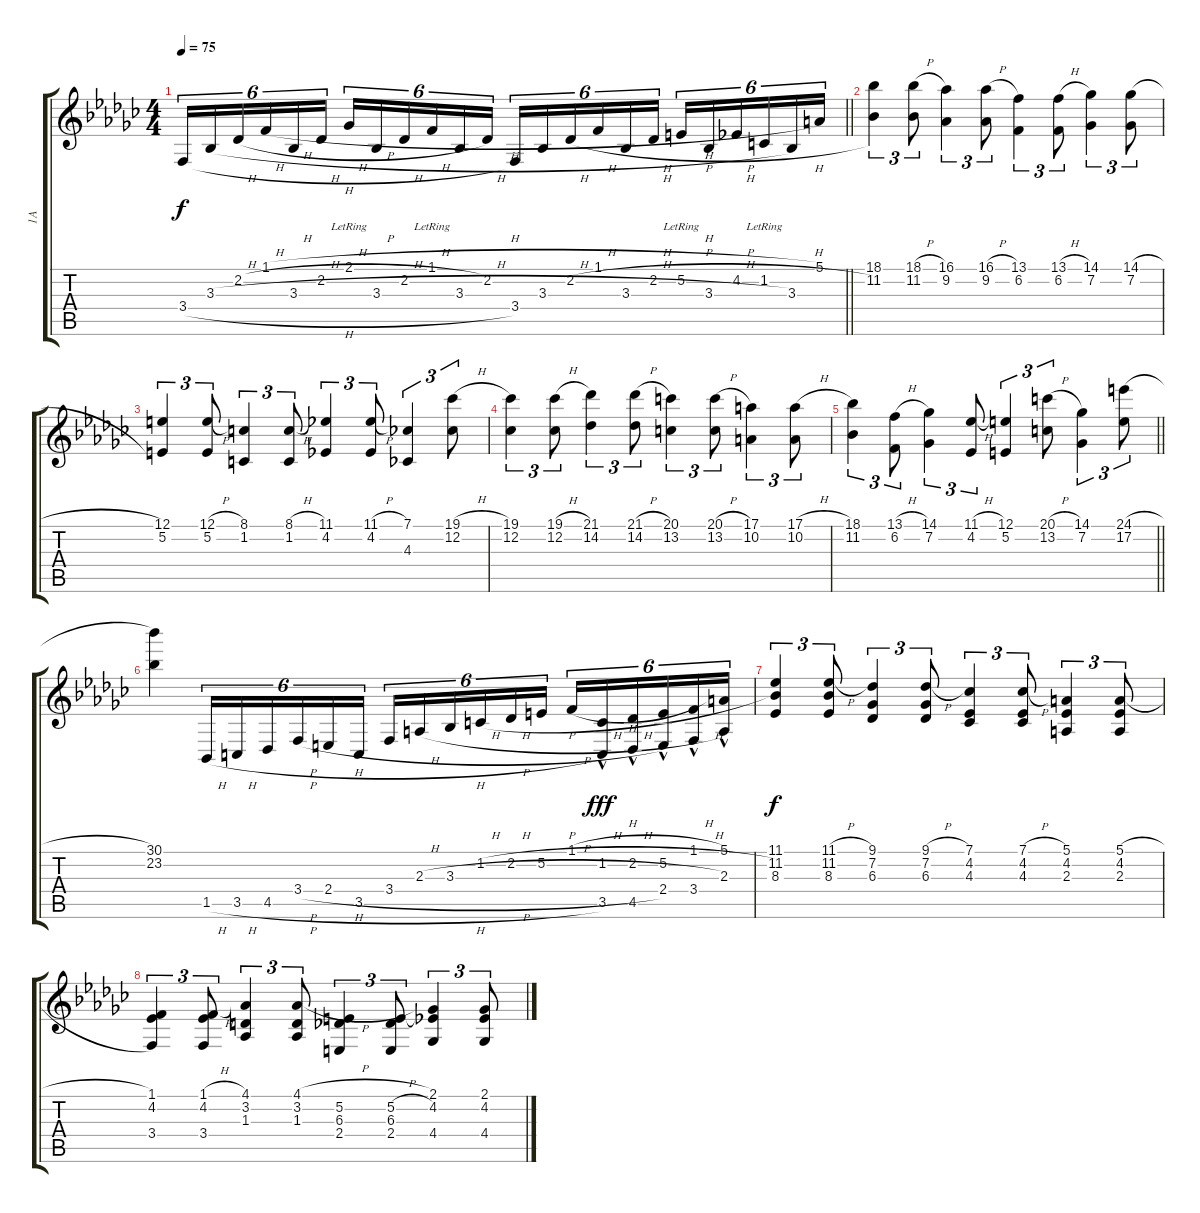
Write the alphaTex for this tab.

\track ("1A" "1A") {instrument acousticgrandpiano}
\staff {score tabs}
\tuning (E4 B3 G3 D3 A2 E2) {hide}
\ts (4 4)
\tempo 75
\clef g2
\barLineRight lightlight
\ks gb
3.4{h}.16{tu (6 4) dy f} 3.3{h}.16{tu (6 4)} 2.2{h}.16{tu (6 4)} 1.1{h}.16{tu (6 4)} 3.3{h}.16{tu (6 4)} 2.2{h}.16{tu (6 4)} 2.1{h lr}.16{tu (6 4)} 3.3{h}.16{tu (6 4)} 2.2{h}.16{tu (6 4)} 1.1{h lr}.16{tu (6 4)} 3.3{h}.16{tu (6 4)} 2.2.16{tu (6 4)} 3.4.16{tu (6 4)} 3.3{h}.16{tu (6 4)} 2.2{h}.16{tu (6 4)} 1.1{h}.16{tu (6 4)} 3.3{h}.16{tu (6 4)} 2.2{h}.16{tu (6 4)} 5.2{h lr}.16{tu (6 4)} 3.3{h}.16{tu (6 4)} 4.2{h}.16{tu (6 4)} 1.2{h lr}.16{tu (6 4)} 3.3.16{tu (6 4)} 5.1.16{tu (6 4)} |
(18.1 11.2).4{tu (3 2) volume 12} (18.1{h} 11.2).8{tu (3 2)} (16.1 9.2).4{tu (3 2)} (16.1{h} 9.2).8{tu (3 2)} (13.1 6.2).4{tu (3 2)} (13.1{h} 6.2).8{tu (3 2)} (14.1 7.2).4{tu (3 2)} (14.1{h} 7.2).8{tu (3 2)} |
(12.1 5.2).4{tu (3 2)} (12.1{h} 5.2).8{tu (3 2)} (8.1 1.2).4{tu (3 2)} (8.1{h} 1.2).8{tu (3 2)} (11.1 4.2).4{tu (3 2)} (11.1{h} 4.2).8{tu (3 2)} (7.1 4.3).4{tu (3 2)} (19.1{h} 12.2).8{tu (3 2)} |
(19.1 12.2).4{tu (3 2)} (19.1{h} 12.2).8{tu (3 2)} (21.1 14.2).4{tu (3 2)} (21.1{h} 14.2).8{tu (3 2)} (20.1 13.2).4{tu (3 2)} (20.1{h} 13.2).8{tu (3 2)} (17.1 10.2).4{tu (3 2)} (17.1{h} 10.2).8{tu (3 2)} |
\barLineRight lightlight
(18.1 11.2).4{tu (3 2) volume 8} (13.1{h} 6.2).8{tu (3 2)} (14.1 7.2).4{tu (3 2)} (11.1{h} 4.2).8{tu (3 2)} (12.1 5.2).4{tu (3 2)} (20.1{h} 13.2).8{tu (3 2)} (14.1 7.2).4{tu (3 2)} (24.1{h} 17.2).8{tu (3 2)} |
(30.1 23.2).4 1.5{h}.16{tu (6 4) volume 12} 3.5{h}.16{tu (6 4)} 4.5{h}.16{tu (6 4)} 3.4{h}.16{tu (6 4)} 2.4{h}.16{tu (6 4)} 3.5{h}.16{tu (6 4)} 3.4{h}.16{tu (6 4)} 2.3{h}.16{tu (6 4)} 3.3{h}.16{tu (6 4)} 1.2{h}.16{tu (6 4)} 2.2{h}.16{tu (6 4)} 5.2{h}.16{tu (6 4)} 1.1{h}.16{tu (6 4)} (1.2{h hac} 3.5).16{tu (6 4) dy fff} (2.2{h hac} 4.5).16{tu (6 4)} (5.2{h hac} 2.4).16{tu (6 4)} (1.1{h hac} 3.4).16{tu (6 4)} (5.1{hac} 2.3).16{tu (6 4)} |
(11.1 11.2 8.3).4{tu (3 2) dy f} (11.1{h} 11.2 8.3).8{tu (3 2)} (9.1 7.2 6.3).4{tu (3 2)} (9.1{h} 7.2 6.3).8{tu (3 2)} (7.1 4.2 4.3).4{tu (3 2)} (7.1{h} 4.2 4.3).8{tu (3 2)} (5.1 4.2 2.3).4{tu (3 2)} (5.1{h} 4.2 2.3).8{tu (3 2)} |
(1.1 4.2 3.4).4{tu (3 2)} (1.1{h} 4.2 3.4).8{tu (3 2)} (4.1 3.2 1.3).4{tu (3 2)} (4.1{h} 3.2 1.3).8{tu (3 2)} (5.2 6.3 2.4).4{tu (3 2)} (5.2{h} 6.3 2.4).8{tu (3 2)} (2.1 4.2 4.4).4{tu (3 2)} (2.1{h} 4.2 4.4).8{tu (3 2)}
